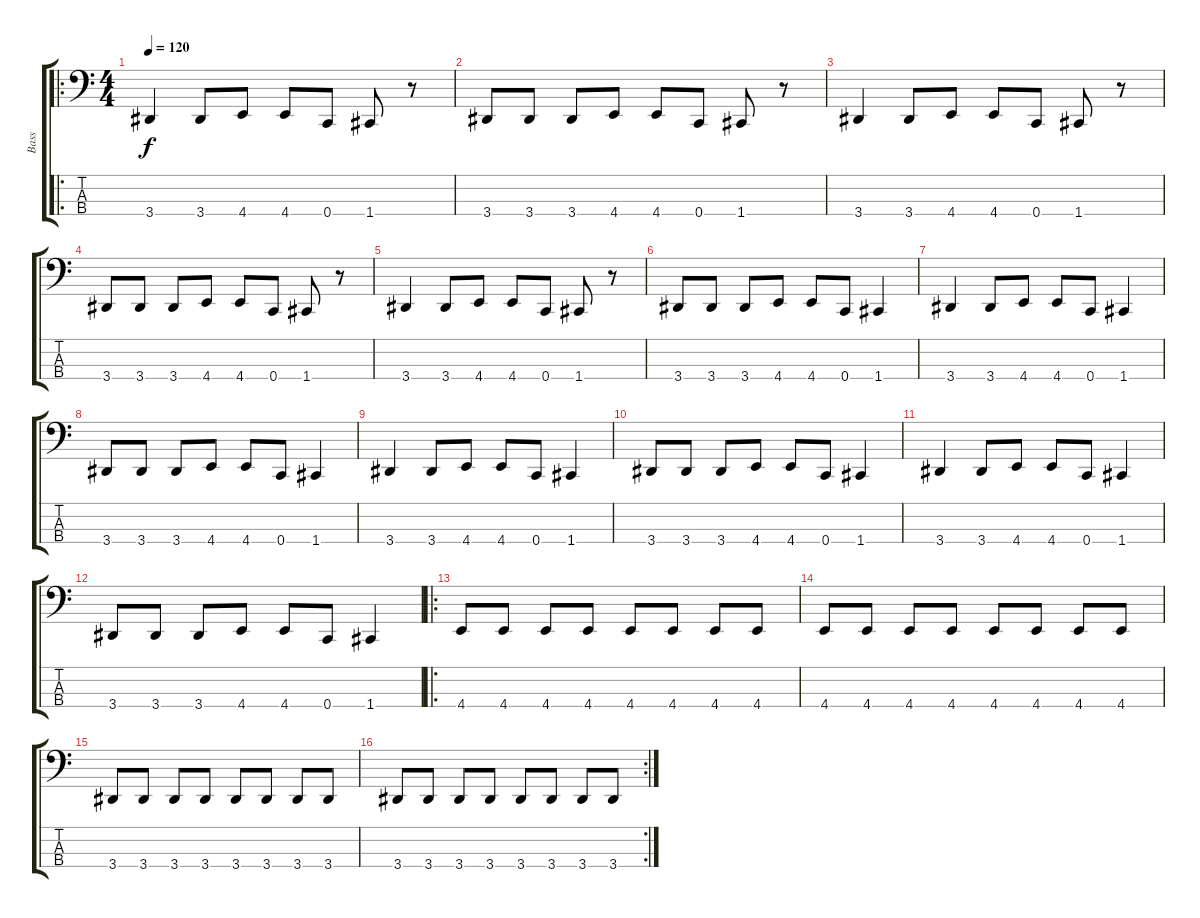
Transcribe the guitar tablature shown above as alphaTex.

\track ("Bass" "Bass") {instrument electricbassfinger}
\staff {score tabs}
\tuning (F2 C2 G1 C1) {hide}
\ro
\ts (4 4)
\tempo 120
\clef f4
\ks c
3.4.4{dy f instrument electricbassfinger} 3.4.8 4.4.8 4.4.8 0.4.8 1.4.8 r.8 |
3.4.8 3.4.8 3.4.8 4.4.8 4.4.8 0.4.8 1.4.8 r.8 |
3.4.4 3.4.8 4.4.8 4.4.8 0.4.8 1.4.8 r.8 |
3.4.8 3.4.8 3.4.8 4.4.8 4.4.8 0.4.8 1.4.8 r.8 |
3.4.4 3.4.8 4.4.8 4.4.8 0.4.8 1.4.8 r.8 |
3.4.8 3.4.8 3.4.8 4.4.8 4.4.8 0.4.8 1.4.4 |
3.4.4 3.4.8 4.4.8 4.4.8 0.4.8 1.4.4 |
3.4.8 3.4.8 3.4.8 4.4.8 4.4.8 0.4.8 1.4.4 |
3.4.4 3.4.8 4.4.8 4.4.8 0.4.8 1.4.4 |
3.4.8 3.4.8 3.4.8 4.4.8 4.4.8 0.4.8 1.4.4 |
3.4.4 3.4.8 4.4.8 4.4.8 0.4.8 1.4.4 |
3.4.8 3.4.8 3.4.8 4.4.8 4.4.8 0.4.8 1.4.4 |
\ro
4.4.8 4.4.8 4.4.8 4.4.8 4.4.8 4.4.8 4.4.8 4.4.8 |
4.4.8 4.4.8 4.4.8 4.4.8 4.4.8 4.4.8 4.4.8 4.4.8 |
3.4.8 3.4.8 3.4.8 3.4.8 3.4.8 3.4.8 3.4.8 3.4.8 |
\rc 2
3.4.8 3.4.8 3.4.8 3.4.8 3.4.8 3.4.8 3.4.8 3.4.8
